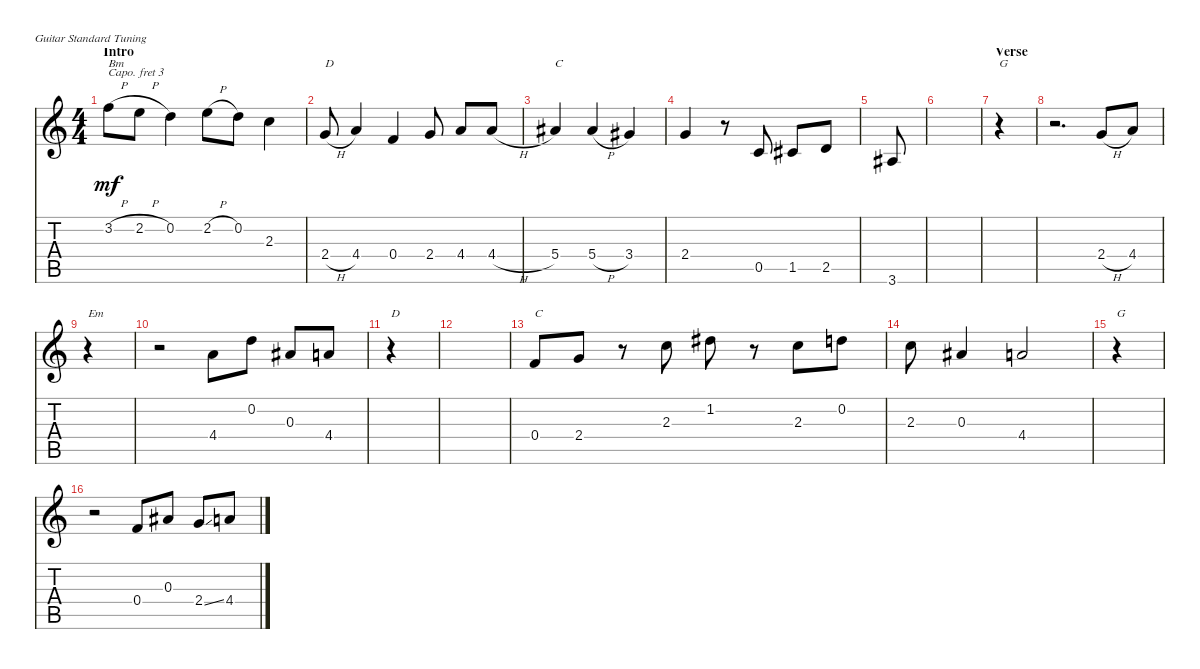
\defaultSystemsLayout 4
\bracketExtendMode nobrackets
\singleTrackTrackNamePolicy hidden
\multiTrackTrackNamePolicy hidden
\firstSystemTrackNameOrientation horizontal
\otherSystemsTrackNameOrientation horizontal
\track ("Guitar" "Gtr") {instrument electricguitarjazz}
\staff {score tabs}
\capo 3
\tuning (E4 B3 G3 D3 A2 E2)
\ts (4 4)
\section ("" "Intro")
\tempo (120 hide)
\clef g2
\ks c
3.2{h}.8{txt "Bm" dy mf instrument electricguitarjazz} 2.2{h}.8 0.2.4 2.2{h}.8 0.2.8 2.3.4 |
2.4{h}.8{txt "D"} 4.4.4 0.4.4 2.4.8 4.4.8 4.4{h}.8 |
5.4.4{txt "C"} 5.4{h}.4 3.4.4 |
2.4.4 r.8 0.5.8 1.5.8 2.5.8 |
3.6.8 |
|
\section ("" "Verse")
r.4{txt "G"} |
r.2{d} 2.4{h}.8 4.4.8 |
r.4{txt "Em"} |
r.2 4.4.8 0.2.8 0.3.8 4.4.8 |
r.4{txt "D"} |
|
0.4.8{txt "C"} 2.4.8 r.8 2.3.8 1.2.8 r.8 2.3.8 0.2.8 |
2.3.8 0.3.4 4.4.2 |
r.4{txt "G"} |
r.2 0.4.8 0.3.8 2.4{ss}.8 4.4.8
